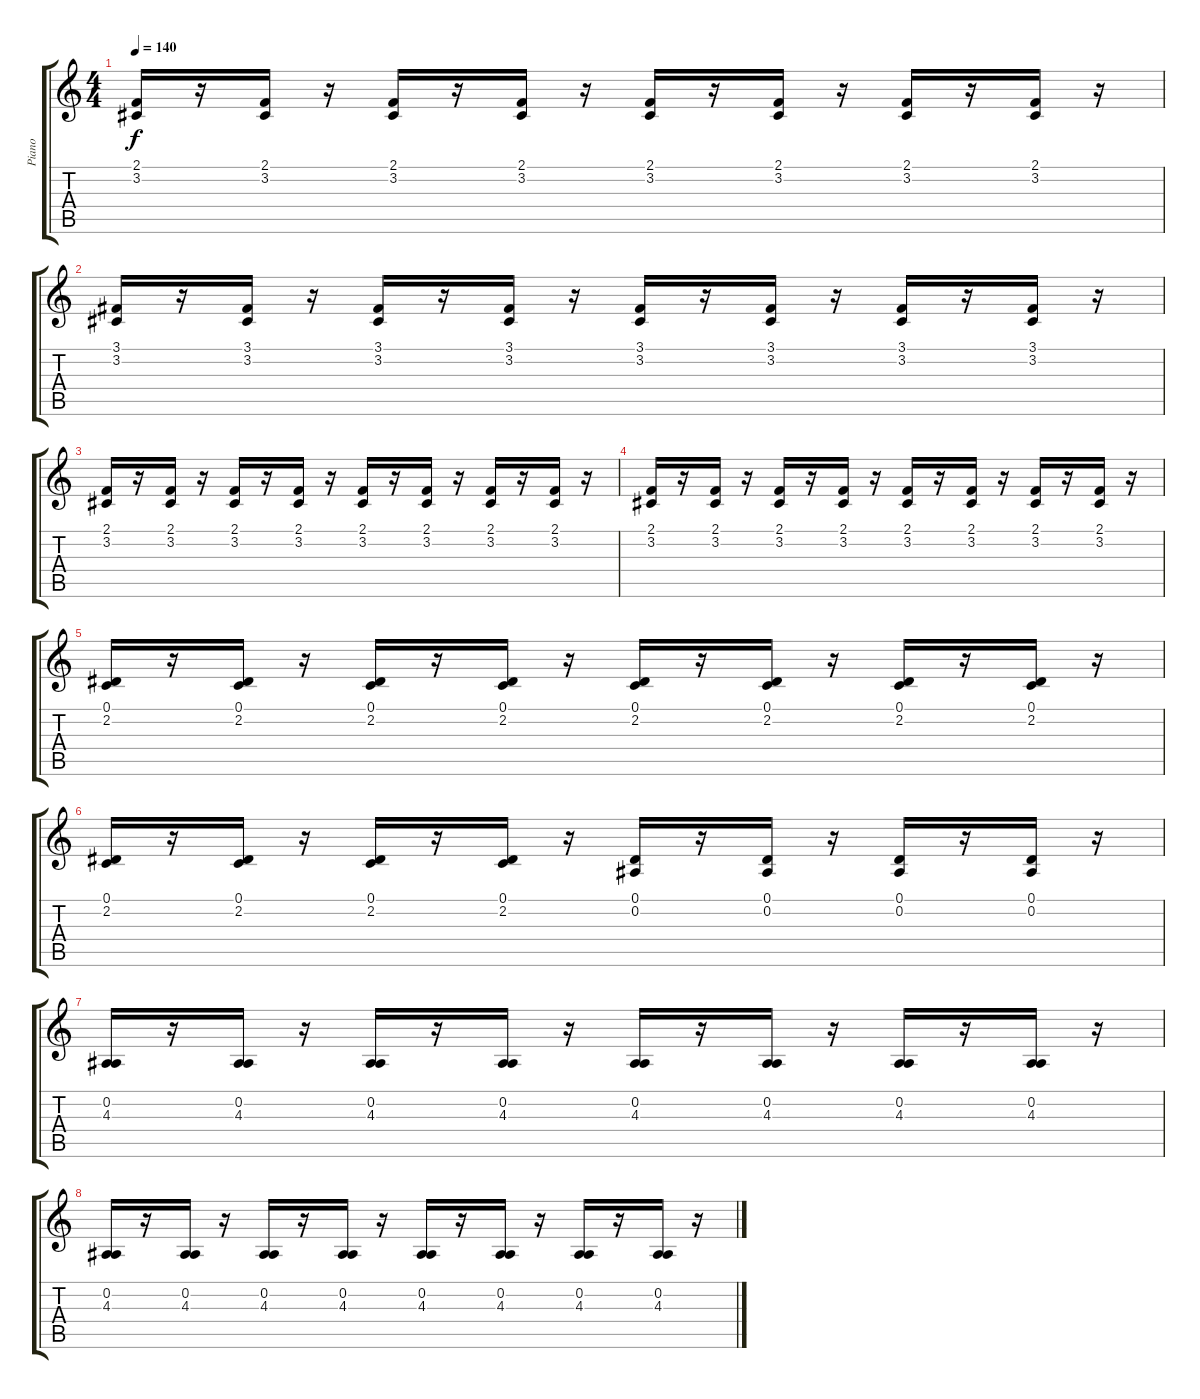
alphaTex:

\track ("Piano" "Piano") {instrument acousticgrandpiano}
\staff {score tabs}
\tuning (Eb4 Bb3 Gb3 Db3 Ab2 Eb2) {hide}
\ts (4 4)
\tempo 140
\clef g2
\ks c
(2.1 3.2).16{dy f} r.16 (2.1 3.2).16 r.16 (2.1 3.2).16 r.16 (2.1 3.2).16 r.16 (2.1 3.2).16 r.16 (2.1 3.2).16 r.16 (2.1 3.2).16 r.16 (2.1 3.2).16 r.16 |
(3.1 3.2).16 r.16 (3.1 3.2).16 r.16 (3.1 3.2).16 r.16 (3.1 3.2).16 r.16 (3.1 3.2).16 r.16 (3.1 3.2).16 r.16 (3.1 3.2).16 r.16 (3.1 3.2).16 r.16 |
(2.1 3.2).16 r.16 (2.1 3.2).16 r.16 (2.1 3.2).16 r.16 (2.1 3.2).16 r.16 (2.1 3.2).16 r.16 (2.1 3.2).16 r.16 (2.1 3.2).16 r.16 (2.1 3.2).16 r.16 |
(2.1 3.2).16 r.16 (2.1 3.2).16 r.16 (2.1 3.2).16 r.16 (2.1 3.2).16 r.16 (2.1 3.2).16 r.16 (2.1 3.2).16 r.16 (2.1 3.2).16 r.16 (2.1 3.2).16 r.16 |
(0.1 2.2).16 r.16 (0.1 2.2).16 r.16 (0.1 2.2).16 r.16 (0.1 2.2).16 r.16 (0.1 2.2).16 r.16 (0.1 2.2).16 r.16 (0.1 2.2).16 r.16 (0.1 2.2).16 r.16 |
(0.1 2.2).16 r.16 (0.1 2.2).16 r.16 (0.1 2.2).16 r.16 (0.1 2.2).16 r.16 (0.1 0.2).16 r.16 (0.1 0.2).16 r.16 (0.1 0.2).16 r.16 (0.1 0.2).16 r.16 |
(0.2 4.3).16 r.16 (0.2 4.3).16 r.16 (0.2 4.3).16 r.16 (0.2 4.3).16 r.16 (0.2 4.3).16 r.16 (0.2 4.3).16 r.16 (0.2 4.3).16 r.16 (0.2 4.3).16 r.16 |
(0.2 4.3).16 r.16 (0.2 4.3).16 r.16 (0.2 4.3).16 r.16 (0.2 4.3).16 r.16 (0.2 4.3).16 r.16 (0.2 4.3).16 r.16 (0.2 4.3).16 r.16 (0.2 4.3).16 r.16
